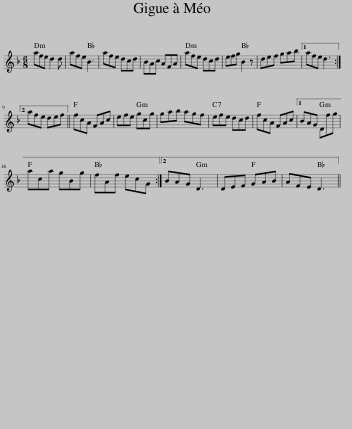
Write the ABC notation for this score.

X:1
L:1/8
M:6/8
I:linebreak $
K:Dmin
V:1 treble
V:1
 afe d2 d | afe B3 | afe dcd | BAc AFA | afe dcd | %5
 efg B2 z | def gab |1 afe d3 :|2$ afe def || fcA FAc | %10
 efe gcg | gab agf | efe dcd | fcA FAc |1 BAG Dfg |$ %15
 aca gBg | fAf ecG :|2 BAG D3 | DEF GAB | AFE D3 || %20
